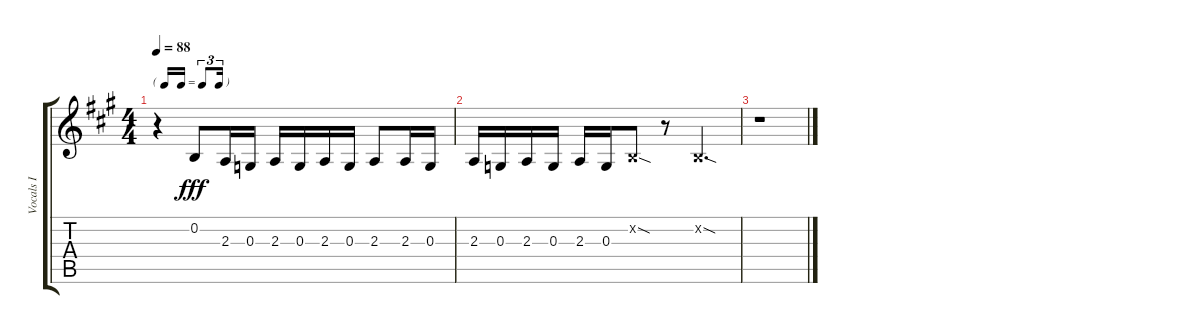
\track ("Vocals I" "Vocals I") {instrument voiceoohs}
\staff {score tabs}
\tuning (E4 B3 G3 D3 A2 E2) {hide}
\ts (4 4)
\tf triplet16th
\tempo 88
\clef g2
\ks a
r.4{dy fff} 0.2.8 2.3.16 0.3.16 2.3.16 0.3.16 2.3.16 0.3.16 2.3.8 2.3.16 0.3.16 |
2.3.16 0.3.16 2.3.16 0.3.16 2.3.16 0.3.16 0.2{sod x}.8 r.8 0.2{sod x}.4{d} |
r.1
